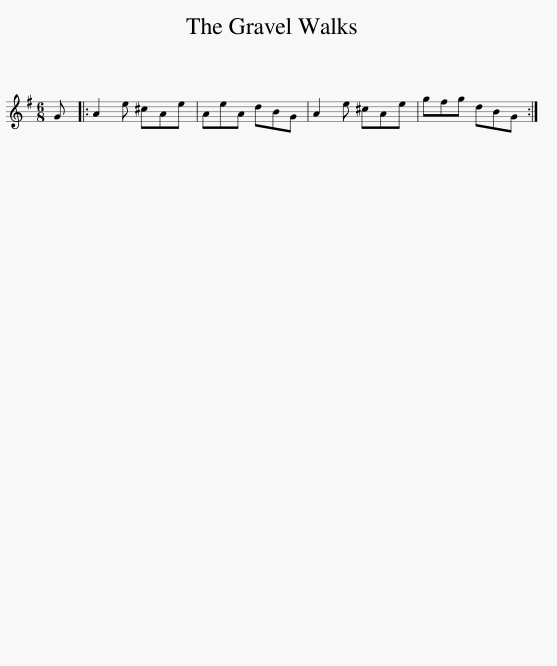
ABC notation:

X:1
L:1/8
M:6/8
I:linebreak $
K:G
V:1 treble
V:1
 G |: A2 e ^cAe | AeA dBG | A2 e ^cAe | gfg dBG :| %5
